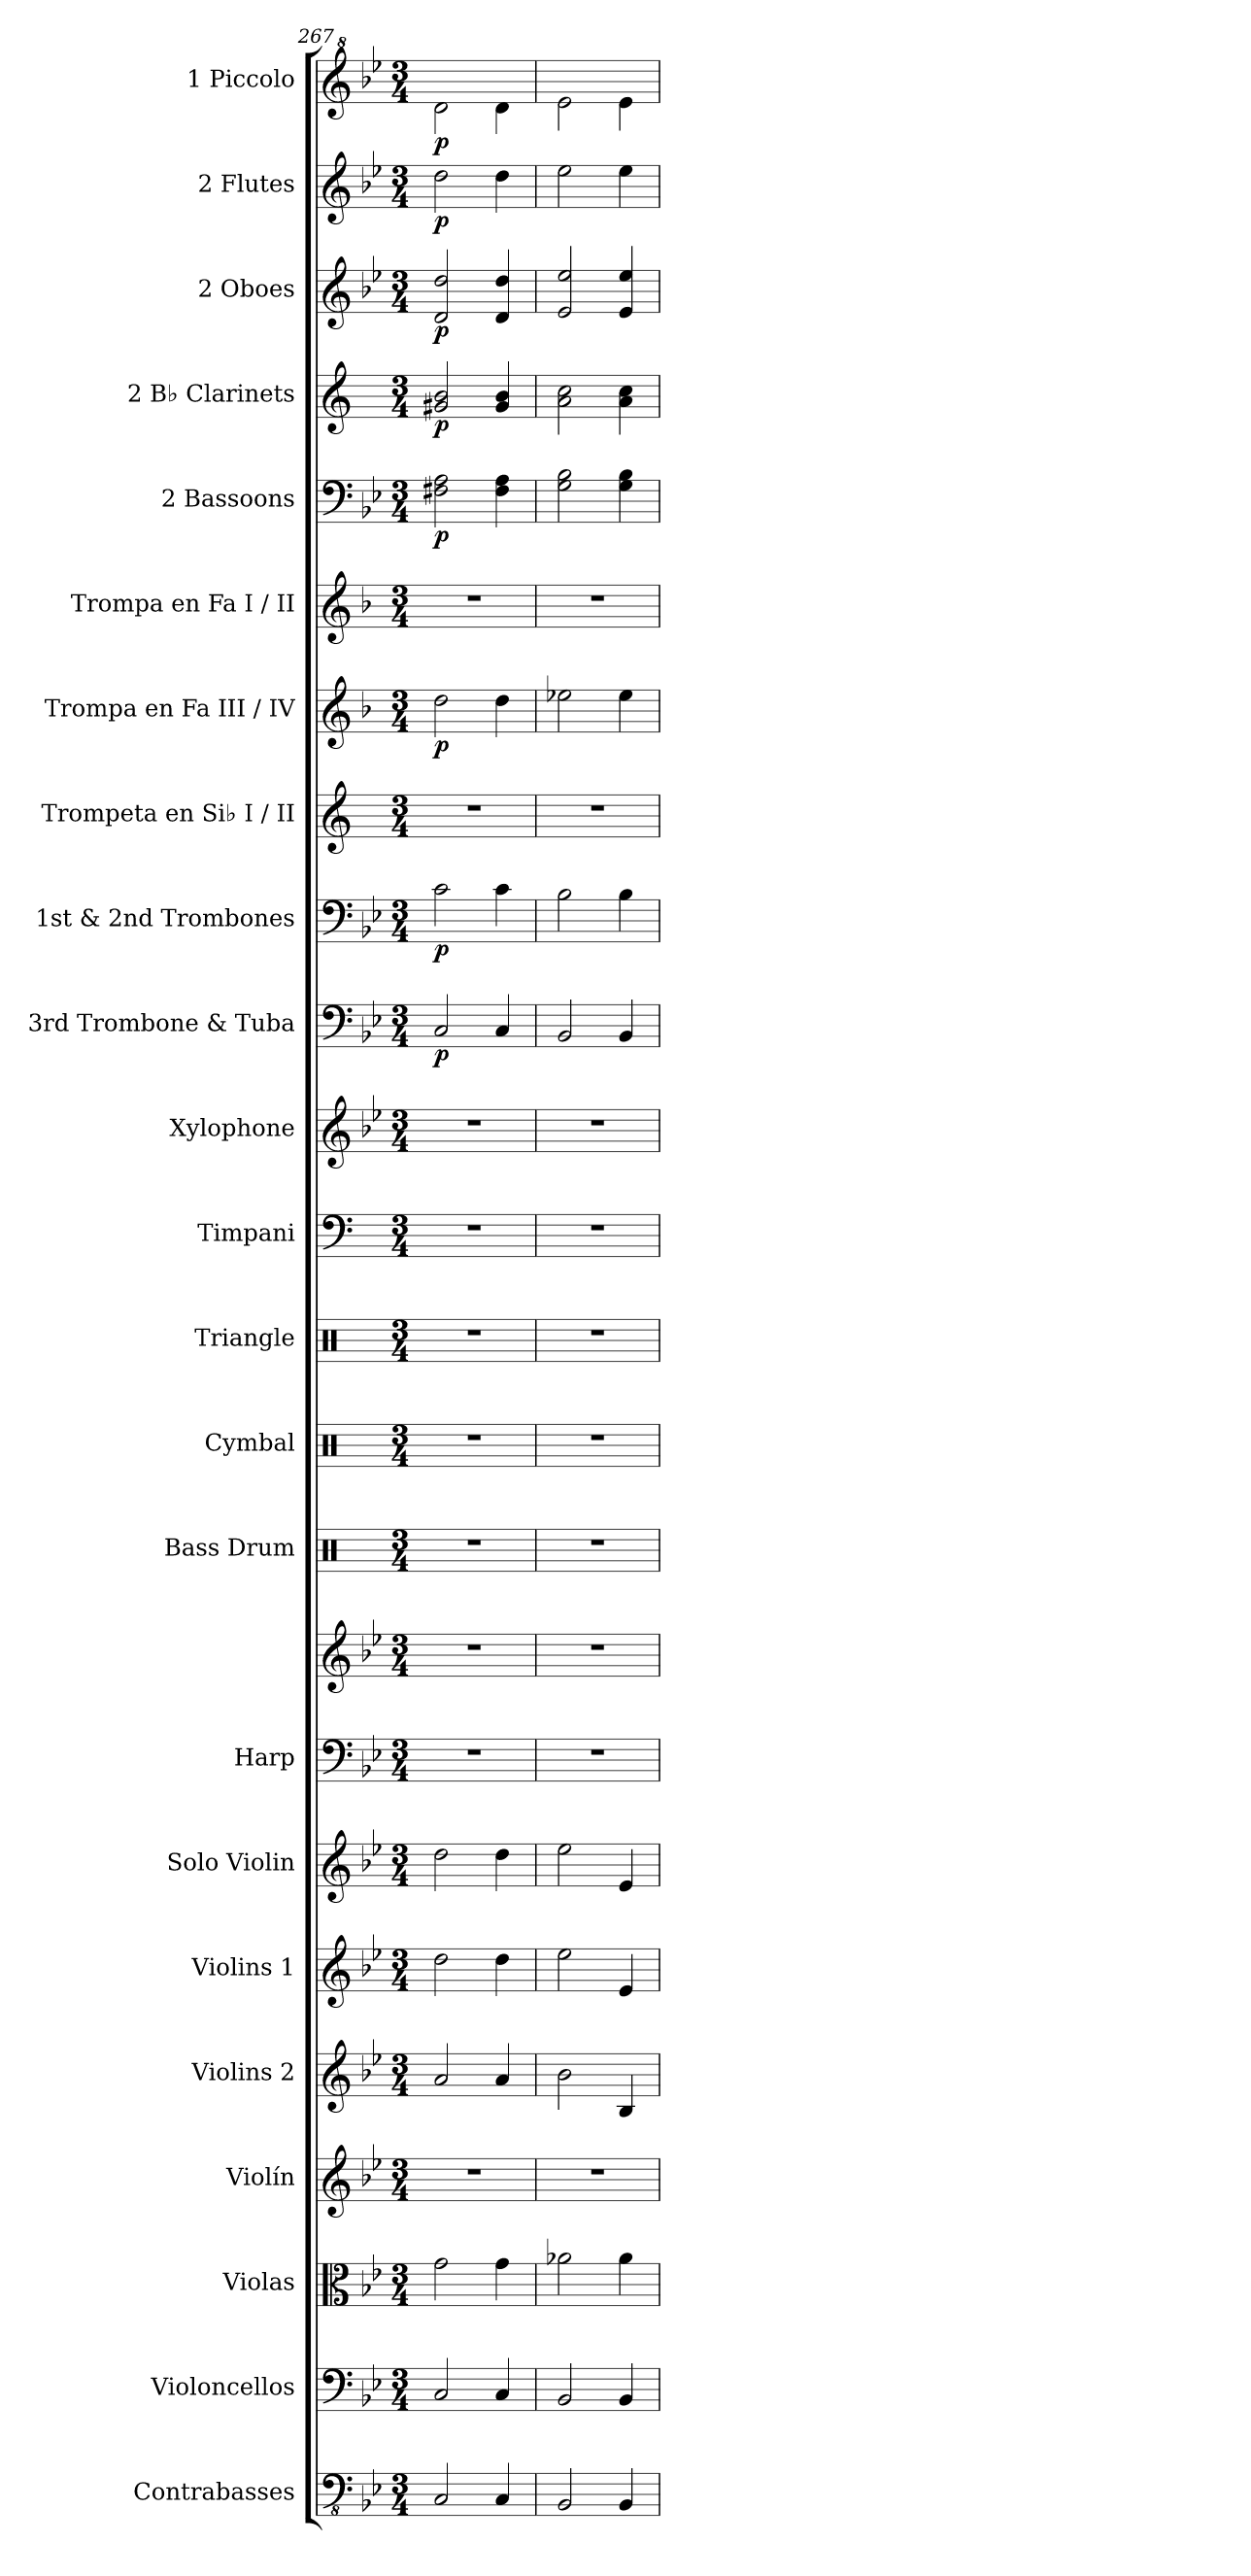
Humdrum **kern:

**kern	**kern	**kern	**kern	**kern	**kern	**kern	**kern	**kern	**kern	**kern	**kern	**kern	**kern	**kern	**dynam	**kern	**dynam	**kern	**kern	**dynam	**kern	**kern	**dynam	**kern	**dynam	**kern	**dynam	**kern	**dynam	**kern	**dynam
*part23	*part22	*part21	*part20	*part19	*part18	*part17	*part16	*part16	*part15	*part14	*part13	*part12	*part11	*part10	*part10	*part9	*part9	*part8	*part7	*part7	*part6	*part5	*part5	*part4	*part4	*part3	*part3	*part2	*part2	*part1	*part1
*staff24	*staff23	*staff22	*staff21	*staff20	*staff19	*staff18	*staff17	*staff16	*staff15	*staff14	*staff13	*staff12	*staff11	*staff10	*staff10	*staff9	*staff9	*staff8	*staff7	*staff7	*staff6	*staff5	*staff5	*staff4	*staff4	*staff3	*staff3	*staff2	*staff2	*staff1	*staff1
*I"Contrabasses	*I"Violoncellos	*I"Violas	*I"Violín	*I"Violins 2	*I"Violins 1	*I"Solo Violin	*I"Harp	*	*I"Bass Drum	*I"Cymbal	*I"Triangle	*I"Timpani	*I"Xylophone	*I"3rd Trombone     &amp; Tuba	*	*I"1st &amp; 2nd Trombones	*	*I"Trompeta en Si♭  I / II	*I"Trompa en Fa   III / IV	*	*I"Trompa en Fa I / II	*I"2 Bassoons	*	*I"2 B♭ Clarinets	*	*I"2 Oboes	*	*I"2 Flutes	*	*I"1 Piccolo	*
*I'Cbs.	*I'Vlcs.	*I'Vlas.	*I'Vln.	*I'Vlns. 2	*I'Vlns. 1	*I'S. Vln.	*I'Hrp.	*	*I'B. Dr.	*I'Cym.	*I'Trgl.	*I'Timp.	*I'Xyl.	*I'3rd Trb. &amp; Tba.	*	*I'1st &amp; 2nd    Trbs.	*	*I'Tpt. Si♭  I / II	*I'Trmp. Fa   III / IV	*	*I'Trmp. Fa I / II	*I'2 Bsns.	*	*I'2 B♭ Cls.	*	*I'2 Obs.	*	*I'2 Fls.	*	*I'1 Picc.	*
!!LO:PB:g=z
*clefFv4	*clefF4	*clefC3	*clefG2	*clefG2	*clefG2	*clefG2	*clefF4	*clefG2	*clefX	*clefX	*clefX	*clefF4	*clefG2	*clefF4	*	*clefF4	*	*clefG2	*clefG2	*	*clefG2	*clefF4	*	*clefG2	*	*clefG2	*	*clefG2	*	*clefG^2	*
*	*	*	*	*	*	*	*	*	*	*	*	*	*ITrd-7c-12	*	*	*	*	*ITrd1c2	*ITrd4c7	*	*ITrd4c7	*	*	*ITrd1c2	*	*	*	*	*	*ITrd-7c-12	*
*k[b-e-]	*k[b-e-]	*k[b-e-]	*k[b-e-]	*k[b-e-]	*k[b-e-]	*k[b-e-]	*k[b-e-]	*k[b-e-]	*k[]	*k[]	*k[]	*k[]	*k[b-e-]	*k[b-e-]	*	*k[b-e-]	*	*k[b-e-]	*k[b-e-]	*	*k[b-e-]	*k[b-e-]	*	*k[b-e-]	*	*k[b-e-]	*	*k[b-e-]	*	*k[b-e-]	*
*M3/4	*M3/4	*M3/4	*M3/4	*M3/4	*M3/4	*M3/4	*M3/4	*M3/4	*M3/4	*M3/4	*M3/4	*M3/4	*M3/4	*M3/4	*	*M3/4	*	*M3/4	*M3/4	*	*M3/4	*M3/4	*	*M3/4	*	*M3/4	*	*M3/4	*	*M3/4	*
=267	=267	=267	=267	=267	=267	=267	=267	=267	=267	=267	=267	=267	=267	=267	=267	=267	=267	=267	=267	=267	=267	=267	=267	=267	=267	=267	=267	=267	=267	=267	=267
!	!	!	!	!	!	!	!	!	!	!	!	!	!	!	!LO:DY:b	!	!LO:DY:b	!	!	!LO:DY:b	!	!	!LO:DY:b	!	!LO:DY:b	!	!LO:DY:b	!	!LO:DY:b	!	!LO:DY:b
2CC/	2C/	2g\	2.r	2a/	2dd\	2dd\	2.r	2.r	2.r	2.r	2.r	2.r	2.r	2C/	p	2c\	p	2.r	2g\	p	2.r	2F#X\ 2A\	p	2f#X/ 2a/	p	2d/ 2dd/	p	2dd\	p	2ddd\	p
4CC/	4C/	4g\	.	4a/	4dd\	4dd\	.	.	.	.	.	.	.	4C/	.	4c\	.	.	4g\	.	.	4F#\ 4A\	.	4f#/ 4a/	.	4d/ 4dd/	.	4dd\	.	4ddd\	.
=268	=268	=268	=268	=268	=268	=268	=268	=268	=268	=268	=268	=268	=268	=268	=268	=268	=268	=268	=268	=268	=268	=268	=268	=268	=268	=268	=268	=268	=268	=268	=268
2BBB-/	2BB-/	2a-X\	2.r	2b-\	2ee-\	2ee-\	2.r	2.r	2.r	2.r	2.r	2.r	2.r	2BB-/	.	2B-\	.	2.r	2a-X\	.	2.r	2G\ 2B-\	.	2g\ 2b-\	.	2e-/ 2ee-/	.	2ee-\	.	2eee-\	.
4BBB-/	4BB-/	4a-\	.	4B-/	4e-/	4e-/	.	.	.	.	.	.	.	4BB-/	.	4B-\	.	.	4a-\	.	.	4G\ 4B-\	.	4g\ 4b-\	.	4e-/ 4ee-/	.	4ee-\	.	4eee-\	.
=	=	=	=	=	=	=	=	=	=	=	=	=	=	=	=	=	=	=	=	=	=	=	=	=	=	=	=	=	=	=	=
*-	*-	*-	*-	*-	*-	*-	*-	*-	*-	*-	*-	*-	*-	*-	*-	*-	*-	*-	*-	*-	*-	*-	*-	*-	*-	*-	*-	*-	*-	*-	*-
